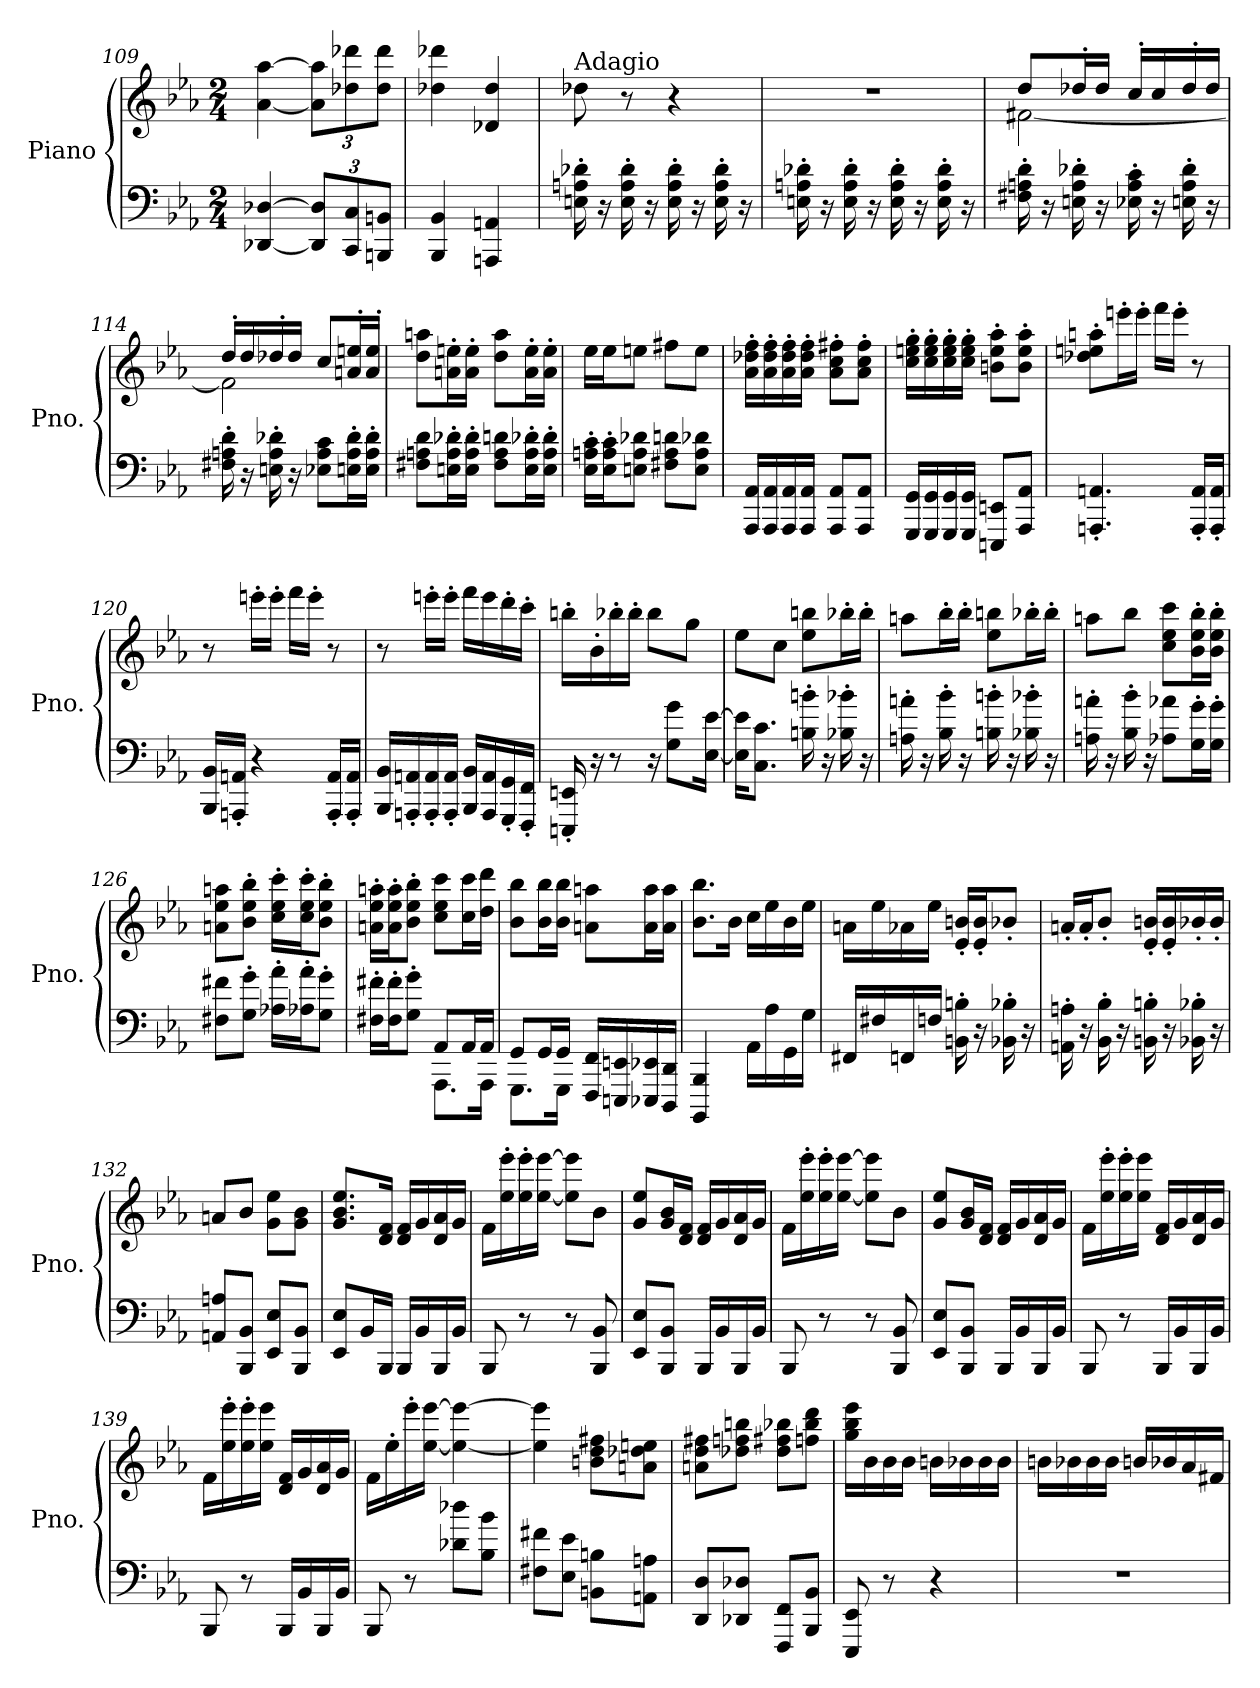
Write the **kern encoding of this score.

**kern	**kern
*part1	*part1
*staff2	*staff1
*I"Piano	*
*I'Pno.	*
*clefF4	*clefG2
*k[b-e-a-]	*k[b-e-a-]
*M2/4	*M2/4
=109	=109
[4DD-X/ [4D-X/	[4a-\ [4aa-\
*Xbrackettup	*Xbrackettup
12DD-/] 12D-/]L	12a-\] 12aa-\]L
12CC/ 12C/	12dd-X\ 12ddd-X\
12BBBn/ 12BBn/J	12dd-\ 12ddd-\J
=110	=110
4BBB-/ 4BB-/	4dd-X\ 4ddd-X\
4AAAn/ 4AAn/	4d-X/ 4dd-/
=111	=111
!	!LO:TX:a:t=Adagio
16En\' 16An\' 16d-X\'	8dd-X\
16r	.
16E\' 16A\' 16d-\'	8r
16r	.
16E\' 16A\' 16d-\'	4r
16r	.
16E\' 16A\' 16d-\'	.
16r	.
=112	=112
16En\' 16An\' 16d-X\'	2r
16r	.
16E\' 16A\' 16d-\'	.
16r	.
16E\' 16A\' 16d-\'	.
16r	.
16E\' 16A\' 16d-\'	.
16r	.
!!LO:LB:g=z
=113	=113
*	*^
16F#X\' 16An\' 16d\'	8dd/L	[2f#X\
16r	.	.
16En\' 16A\' 16d-X\'	16dd-X'/L	.
16r	16dd-/JJ	.
16E-X\' 16A\' 16c\'	16cc'/LL	.
16r	16cc/	.
16En\' 16A\' 16d-\'	16dd-'/	.
16r	16dd-/JJ	.
=114	=114	=114
16F#X\' 16An\' 16d\'	16dd'/LL	2f#\]
16r	16dd/	.
16En\' 16A\' 16d-X\'	16dd-X'/	.
16r	16dd-/JJ	.
8E-X\ 8A\ 8c\L	8cc/L	.
16En\' 16A\' 16d-\'L	16an/' 16een/'L	.
16E\' 16A\' 16d-\'JJ	16a/' 16ee/'JJ	.
*	*v	*v
=115	=115
8F#X\ 8An\ 8d\L	8dd\ 8aan\L
16En\' 16A\' 16d-X\'L	16an\' 16een\'L
16E\' 16A\' 16d-\'JJ	16a\' 16ee\'JJ
8F#\ 8A\ 8dn\L	8dd\ 8aa\L
16E\' 16A\' 16d-X\'L	16a\' 16ee\'L
16E\' 16A\' 16d-\'JJ	16a\' 16ee\'JJ
=116	=116
16E-\' 16An\' 16c\'LL	16ee-\LL
16E-\' 16A\' 16c\'J	16ee-\J
8En\ 8A\ 8d-X\J	8een\J
8F#X\ 8A\ 8dn\L	8ff#X\L
8E\ 8A\ 8d-X\J	8ee\J
!!LO:LB:g=z
=117	=117
16AAA-/ 16AA-/LL	16a-\' 16dd-X\' 16ff\'LL
16AAA-/ 16AA-/	16a-\' 16dd-\' 16ff\'
16AAA-/ 16AA-/	16a-\' 16dd-\' 16ff\'
16AAA-/ 16AA-/JJ	16a-\' 16dd-\' 16ff\'JJ
8AAA-/ 8AA-/L	8a-\' 8cc\' 8ff#X\'L
8AAA-/ 8AA-/J	8a-\' 8cc\' 8ff#\'J
=118	=118
16GGG/ 16GG/LL	16cc\' 16een\' 16gg\'LL
16GGG/ 16GG/	16cc\' 16ee\' 16gg\'
16GGG/ 16GG/	16cc\' 16ee\' 16gg\'
16GGG/ 16GG/JJ	16cc\' 16ee\' 16gg\'JJ
8EEEn/ 8EEn/L	8bn\' 8ee\' 8aa-\'L
8AAA-/ 8AA-/J	8b\' 8ee\' 8aa-\'J
=119	=119
4.AAAn/' 4.AAn/'	8dd-X\' 8een\' 8aan\'L
.	16eeen'\L
.	16eee'\JJ
.	16fff\LL
.	16eee'\JJ
16AAA/' 16AA/'LL	8r
16AAA/' 16AA/'JJ	.
=120	=120
16BBB-/ 16BB-/LL	8r
16AAAn/' 16AAn/'JJ	.
4r	16eeen'\LL
.	16eee'\JJ
.	16fff\LL
.	16eee'\JJ
16AAA/' 16AA/'LL	8r
16AAA/' 16AA/'JJ	.
!!LO:PB:g=z
=121	=121
16BBB-/ 16BB-/LL	8r
16AAAn/' 16AAn/'	.
16AAA/' 16AA/'	16eeen'\LL
16AAA/' 16AA/'JJ	16eee'\JJ
16BBB-/ 16BB-/LL	16fff\LL
16AAA/ 16AA/	16eee\
16GGG/' 16GG/'	16ddd'\
16FFF/' 16FF/'JJ	16ccc'\JJ
=122	=122
16EEEn/' 16EEn/'	16bbn'\LL
16r	16b-'\
8r	16bb-X'\
.	16bb-'\JJ
16r	8bb-\L
8G\ 8g\L	.
.	8gg\J
[16E-\ [16e-\Jk	.
=123	=123
16E-\] 16e-\]KL	8ee-\L
8.C\ 8.c\J	.
.	8cc\J
16Bn\' 16bn\'	8ee-\ 8bbn\L
16r	.
16B-X\' 16b-X\'	16bb-X'\L
16r	16bb-'\JJ
=124	=124
16An\' 16an\'	8aan\L
16r	.
16B-\' 16b-\'	16bb-'\L
16r	16bb-'\JJ
16Bn\' 16bn\'	8ee-\ 8bbn\L
16r	.
16B-X\' 16b-X\'	16bb-X'\L
16r	16bb-'\JJ
!!LO:LB:g=z
=125	=125
16An\' 16an\'	8aan\L
16r	.
16B-\' 16b-\'	8bb-\J
16r	.
8A-X\ 8a-X\L	8cc\ 8ee-\ 8ccc\L
16G\' 16g\'L	16b-\' 16ee-\' 16bb-\'L
16G\' 16g\'JJ	16b-\' 16ee-\' 16bb-\'JJ
=126	=126
8F#X\ 8f#X\L	8an\ 8ee-\ 8aan\L
8G\' 8g\'J	8b-\' 8ee-\' 8bb-\'J
16A-X\' 16a-\'LL	16cc\' 16ee-\' 16ccc\'LL
16A-X\' 16a-\'J	16cc\' 16ee-\' 16ccc\'J
8G\' 8g\'J	8b-\' 8ee-\' 8bb-\'J
=127	=127
*^	*
16F#X\' 16f#X\'LL	4ryy	16an\' 16ee-\' 16aan\'LL
16F#\' 16f#\'J	.	16a\' 16ee-\' 16aa\'J
8G\' 8g\'J	.	8b-\' 8ee-\' 8bb-\'J
8.AAA-\L	8AA-/L	8cc\ 8ee-\ 8ccc\L
.	16AA-/L	16cc\ 16ccc\L
16AAA-\Jk	16AA-/JJ	16dd\ 16ddd\JJ
=128	=128	=128
8.GGG\L	8GG/L	8b-\ 8bb-\L
.	16GG/L	16b-\ 16bb-\L
16GGG\Jk	16GG/JJ	16b-\ 16bb-\JJ
16FFF/ 16FF/LL	4ryy	8an\ 8aan\L
16EEEn/ 16EEn/	.	.
16EEE-X/ 16EE-X/	.	16a\ 16aa\L
16DDD/ 16DD/JJ	.	16a\ 16aa\JJ
*v	*v	*
=129	=129
4BBBB-/ 4BBB-/	8.b-\ 8.bb-\L
.	16b-\Jk
16AA-\LL	16cc\LL
16A-\	16ee-\
16GG\	16b-\
16G\JJ	16ee-\JJ
!!LO:LB:g=z
=130	=130
16FF#X/LL	16an\LL
16F#X/	16ee-\
16FFn/	16a-X\
16Fn/JJ	16ee-\JJ
16BBn\' 16Bn\'	16e-/' 16bn/'LL
16r	16e-/' 16b/'J
16BB-X\' 16B-X\'	8b-X'/J
16r	.
=131	=131
16AAn\' 16An\'	16an'/LL
16r	16a'/J
16BB-\' 16B-\'	8b-'/J
16r	.
16BBn\' 16Bn\'	16e-/' 16bn/'LL
16r	16e-/' 16b/'
16BB-X\' 16B-X\'	16b-X'/
16r	16b-'/JJ
=132	=132
8AAn/ 8An/L	8an/L
8BBB-/ 8BB-/J	8b-/J
8EE-/ 8E-/L	8g\ 8ee-\L
8BBB-/ 8BB-/J	8g\ 8b-\J
=133	=133
8EE-/ 8E-/L	8.g/ 8.b-/ 8.ee-/L
16BB-/L	.
16BBB-/JJ	16d/ 16f/Jk
16BBB-/LL	16d/ 16f/LL
16BB-/	16g/
16BBB-/	16d/ 16a-/
16BB-/JJ	16g/JJ
=134	=134
8BBB-/	16f\LL
.	16ee-\' 16eee-\'
8r	16ee-\' 16eee-\'
.	[16ee-\ [16eee-\JJ
8r	8ee-\] 8eee-\]L
8BBB-/ 8BB-/	8b-\J
!!LO:LB:g=z
=135	=135
8EE-/ 8E-/L	8g/ 8ee-/L
8BBB-/ 8BB-/J	16g/ 16b-/L
.	16d/ 16f/JJ
16BBB-/LL	16d/ 16f/LL
16BB-/	16g/
16BBB-/	16d/ 16a-/
16BB-/JJ	16g/JJ
=136	=136
8BBB-/	16f\LL
.	16ee-\' 16eee-\'
8r	16ee-\' 16eee-\'
.	[16ee-\ [16eee-\JJ
8r	8ee-\] 8eee-\]L
8BBB-/ 8BB-/	8b-\J
=137	=137
8EE-/ 8E-/L	8g/ 8ee-/L
8BBB-/ 8BB-/J	16g/ 16b-/L
.	16d/ 16f/JJ
16BBB-/LL	16d/ 16f/LL
16BB-/	16g/
16BBB-/	16d/ 16a-/
16BB-/JJ	16g/JJ
=138	=138
8BBB-/	16f\LL
.	16ee-\' 16eee-\'
8r	16ee-\' 16eee-\'
.	16ee-\ 16eee-\JJ
16BBB-/LL	16d/ 16f/LL
16BB-/	16g/
16BBB-/	16d/ 16a-/
16BB-/JJ	16g/JJ
=139	=139
8BBB-/	16f\LL
.	16ee-\' 16eee-\'
8r	16ee-\' 16eee-\'
.	16ee-\ 16eee-\JJ
16BBB-/LL	16d/ 16f/LL
16BB-/	16g/
16BBB-/	16d/ 16a-/
16BB-/JJ	16g/JJ
!!LO:LB:g=z
=140	=140
8BBB-/	16f\LL
.	16ee-'\
8r	16eee-'\
.	[16ee-\ [16eee-\JJ
8d-X\ 8dd-X\L	4ee-\_ 4eee-\_
8B-\ 8b-\J	.
=141	=141
8F#X\ 8f#X\L	4ee-\] 4eee-\]
8E-\ 8e-\J	.
8BBn\ 8Bn\L	8bn\ 8dd\ 8ff#X\L
8AAn\ 8An\J	8an\ 8dd-X\ 8een\J
=142	=142
8DD/ 8D/L	8an\ 8dd\ 8ff#X\L
8DD-X/ 8D-X/J	8dd-X\ 8ffn\ 8bbn\J
8FFF/ 8FF/L	8dd-\ 8ff#X\ 8bb-X\L
8BBB-/ 8BB-/J	8ffn\ 8bb-\ 8ddd\J
=143	=143
8EEE-/ 8EE-/	16gg\ 16bb-\ 16eee-\LL
.	16b-\
8r	16b-\
.	16b-\JJ
4r	16bn\LL
.	16b-X\
.	16b-\
.	16b-\JJ
!!LO:PB:g=z
=144	=144
2r	16bn\LL
.	16b-X\
.	16b-\
.	16b-\JJ
.	16bn/LL
.	16b-X/
.	16a-/
.	16f#X/JJ
=	=
*-	*-
